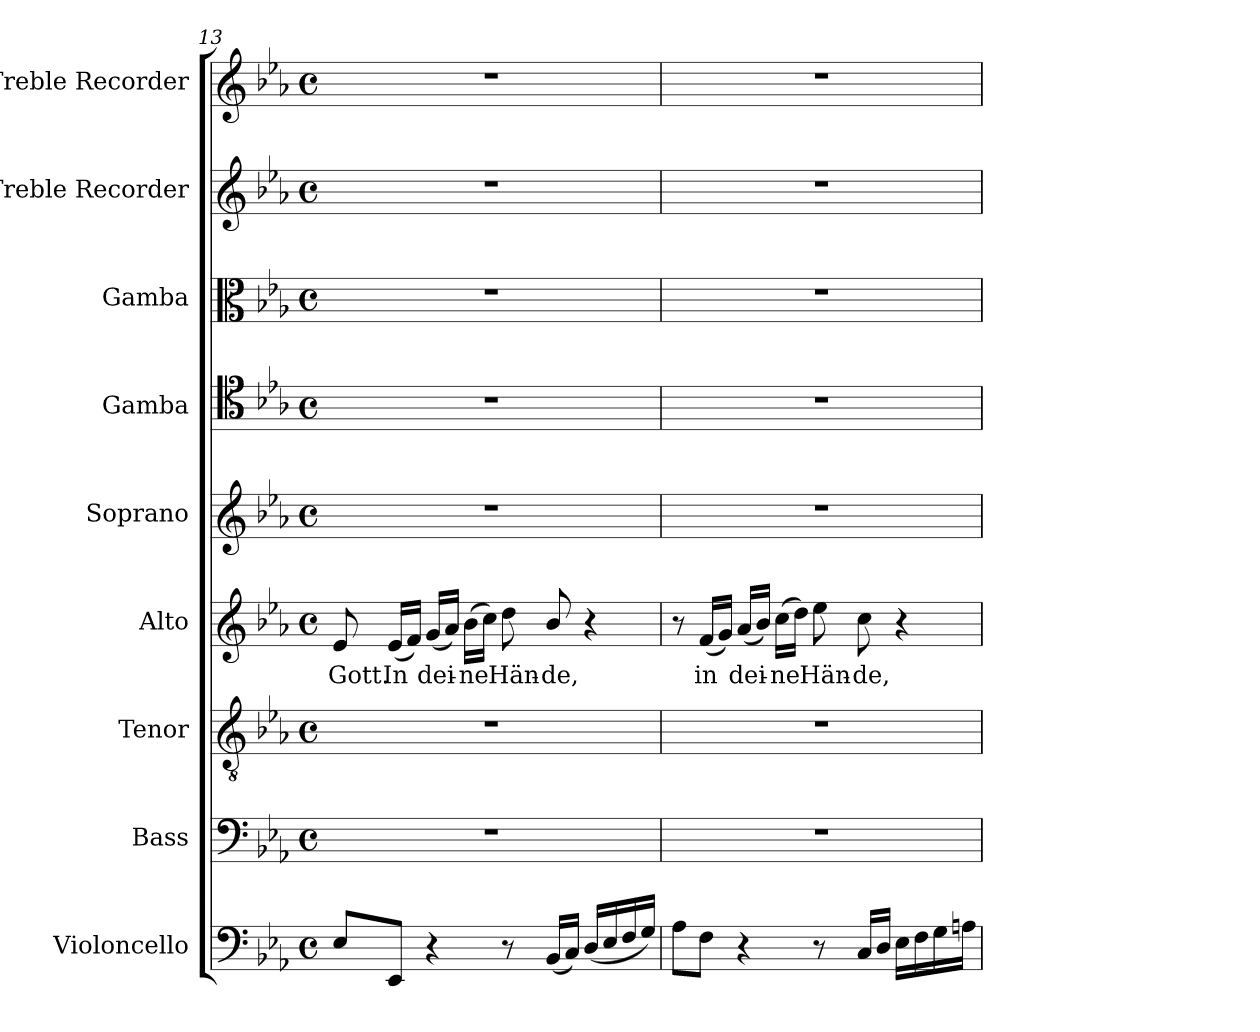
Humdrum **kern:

**kern	**kern	**kern	**kern	**text	**kern	**kern	**kern	**kern	**kern
*part9	*part8	*part7	*part6	*part6	*part5	*part4	*part3	*part2	*part1
*staff9	*staff8	*staff7	*staff6	*staff6	*staff5	*staff4	*staff3	*staff2	*staff1
*I"Violoncello	*I"Bass	*I"Tenor	*I"Alto	*	*I"Soprano	*I"Gamba	*I"Gamba	*I"Treble Recorder	*I"Treble Recorder
*	*	*I'T.	*	*	*I'S.	*	*	*I'Tr. Rec.	*I'Tr. Rec.
!!LO:LB:g=z
*clefF4	*clefF4	*clefGv2	*clefG2	*	*clefG2	*clefC4	*clefC3	*clefG2	*clefG2
*	*	*ITrd7c12	*	*	*	*	*	*	*
*k[b-e-a-]	*k[b-e-a-]	*k[b-e-a-]	*k[b-e-a-]	*	*k[b-e-a-]	*k[b-e-a-]	*k[b-e-a-]	*k[b-e-a-]	*k[b-e-a-]
*E-:	*E-:	*E-:	*E-:	*	*E-:	*E-:	*E-:	*E-:	*E-:
*M4/4	*M4/4	*M4/4	*M4/4	*	*M4/4	*M4/4	*M4/4	*M4/4	*M4/4
*met(c)	*met(c)	*met(c)	*met(c)	*	*met(c)	*met(c)	*met(c)	*met(c)	*met(c)
=13	=13	=13	=13	=13	=13	=13	=13	=13	=13
!	!	!	!	!LO:LY:b:color=#000000	!	!	!	!	!
8E-i/L	1r	1r	8e-i/	Gott.	1r	1r	1r	1r	1r
!	!	!	!	!LO:LY:b:color=#000000	!	!	!	!	!
8EE-i/J	.	.	(16e-i/LL	In	.	.	.	.	.
.	.	.	16fi/JJ)	.	.	.	.	.	.
!	!	!	!	!LO:LY:b:color=#000000	!	!	!	!	!
4r	.	.	(16gi/LL	dei-	.	.	.	.	.
.	.	.	16a-i/JJ)	.	.	.	.	.	.
!	!	!	!	!LO:LY:b:color=#000000	!	!	!	!	!
.	.	.	(16b-i\LL	-ne	.	.	.	.	.
.	.	.	16cci\JJ)	.	.	.	.	.	.
!	!	!	!	!LO:LY:b:color=#000000	!	!	!	!	!
8r	.	.	8ddi\	Hän-	.	.	.	.	.
!	!	!	!	!LO:LY:b:color=#000000	!	!	!	!	!
(16BB-i/LL	.	.	8b-i/	-de,	.	.	.	.	.
16Ci/JJ)	.	.	.	.	.	.	.	.	.
(16Di/LL	.	.	4r	.	.	.	.	.	.
16E-i/	.	.	.	.	.	.	.	.	.
16Fi/	.	.	.	.	.	.	.	.	.
16Gi/JJ)	.	.	.	.	.	.	.	.	.
=14	=14	=14	=14	=14	=14	=14	=14	=14	=14
8A-i\L	1r	1r	8r	.	1r	1r	1r	1r	1r
!	!	!	!	!LO:LY:b:color=#000000	!	!	!	!	!
8Fi\J	.	.	(16fi/LL	in	.	.	.	.	.
.	.	.	16gi/JJ)	.	.	.	.	.	.
!	!	!	!	!LO:LY:b:color=#000000	!	!	!	!	!
4r	.	.	(16a-i/LL	dei-	.	.	.	.	.
.	.	.	16b-i/JJ)	.	.	.	.	.	.
!	!	!	!	!LO:LY:b:color=#000000	!	!	!	!	!
.	.	.	(16cci\LL	-ne	.	.	.	.	.
.	.	.	16ddi\JJ)	.	.	.	.	.	.
!	!	!	!	!LO:LY:b:color=#000000	!	!	!	!	!
8r	.	.	8ee-i\	Hän-	.	.	.	.	.
!	!	!	!	!LO:LY:b:color=#000000	!	!	!	!	!
16Ci/LL	.	.	8cci\	-de,	.	.	.	.	.
16Di/JJ	.	.	.	.	.	.	.	.	.
16E-i\LL	.	.	4r	.	.	.	.	.	.
16Fi\	.	.	.	.	.	.	.	.	.
16Gi\	.	.	.	.	.	.	.	.	.
16Ani\JJ	.	.	.	.	.	.	.	.	.
=	=	=	=	=	=	=	=	=	=
*-	*-	*-	*-	*-	*-	*-	*-	*-	*-
